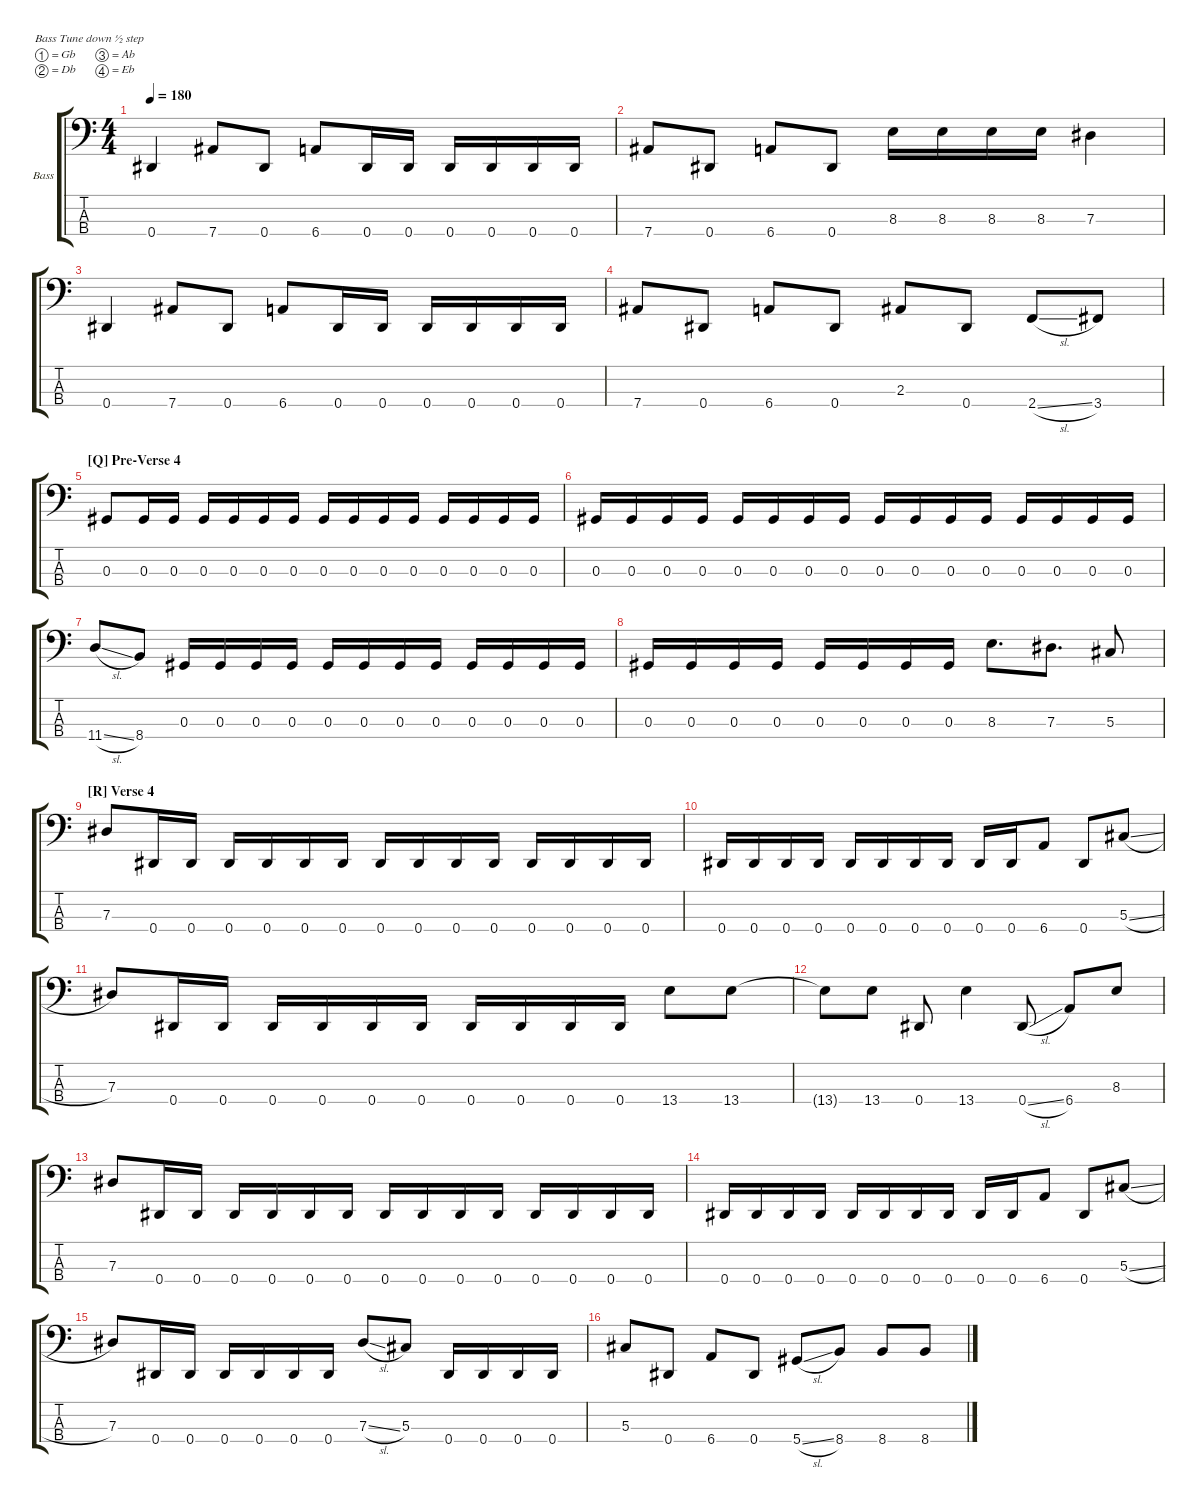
\hideDynamics
\bracketExtendMode groupsimilarinstruments
\firstSystemTrackNameOrientation horizontal
\otherSystemsTrackNameOrientation horizontal
\track ("José J. Izquierdo - Bass" "Bass") {instrument electricbassfinger}
\staff {score tabs}
\tuning (Gb2 Db2 Ab1 Eb1)
\ts (4 4)
\tempo 180
\clef f4
\scale
0.506558
\ks c
0.4.4{dy f} 7.4.8 0.4.8 6.4.8 0.4.16 0.4.16 0.4.16 0.4.16 0.4.16 0.4.16 |
\scale
0.493418 7.4.8 0.4.8 6.4.8 0.4.8 8.3.16 8.3.16 8.3.16 8.3.16 7.3.4 |
\scale
0.510078 0.4.4 7.4.8 0.4.8 6.4.8 0.4.16 0.4.16 0.4.16 0.4.16 0.4.16 0.4.16 |
\scale
0.489771 7.4.8 0.4.8 6.4.8 0.4.8 2.3.8 0.4.8 2.4{sl}.8 3.4.8 |
\section ("Q" "Pre-Verse 4")
\scale
0.509811 0.3.8 0.3.16 0.3.16 0.3.16 0.3.16 0.3.16 0.3.16 0.3.16 0.3.16 0.3.16 0.3.16 0.3.16 0.3.16 0.3.16 0.3.16 |
\scale
0.490164 0.3.16 0.3.16 0.3.16 0.3.16 0.3.16 0.3.16 0.3.16 0.3.16 0.3.16 0.3.16 0.3.16 0.3.16 0.3.16 0.3.16 0.3.16 0.3.16 |
\scale
0.510083 11.4{sl}.8 8.4.8 0.3.16 0.3.16 0.3.16 0.3.16 0.3.16 0.3.16 0.3.16 0.3.16 0.3.16 0.3.16 0.3.16 0.3.16 |
\scale
0.489719 0.3.16 0.3.16 0.3.16 0.3.16 0.3.16 0.3.16 0.3.16 0.3.16 8.3.8{d} 7.3.8{d} 5.3.8 |
\section ("R" "Verse 4")
\scale
0.509043 7.3.8 0.4.16 0.4.16 0.4.16 0.4.16 0.4.16 0.4.16 0.4.16 0.4.16 0.4.16 0.4.16 0.4.16 0.4.16 0.4.16 0.4.16 |
\scale
0.491152 0.4.16 0.4.16 0.4.16 0.4.16 0.4.16 0.4.16 0.4.16 0.4.16 0.4.16 0.4.16 6.4.8 0.4.8 5.3{sl}.8 |
\scale
0.507195 7.3.8 0.4.16 0.4.16 0.4.16 0.4.16 0.4.16 0.4.16 0.4.16 0.4.16 0.4.16 0.4.16 13.4.8 13.4.8 |
\scale
0.492741 13.4{t}.8 13.4.8 0.4.8 13.4.4 0.4{sl}.8 6.4.8 8.3.8 |
\scale
0.507613 7.3.8 0.4.16 0.4.16 0.4.16 0.4.16 0.4.16 0.4.16 0.4.16 0.4.16 0.4.16 0.4.16 0.4.16 0.4.16 0.4.16 0.4.16 |
\scale
0.492575 0.4.16 0.4.16 0.4.16 0.4.16 0.4.16 0.4.16 0.4.16 0.4.16 0.4.16 0.4.16 6.4.8 0.4.8 5.3{sl}.8 |
\scale
0.504406 7.3.8 0.4.16 0.4.16 0.4.16 0.4.16 0.4.16 0.4.16 7.3{sl}.8 5.3.8 0.4.16 0.4.16 0.4.16 0.4.16 |
\scale
0.49534 5.3.8 0.4.8 6.4.8 0.4.8 5.4{sl}.8 8.4.8 8.4.8 8.4.8
